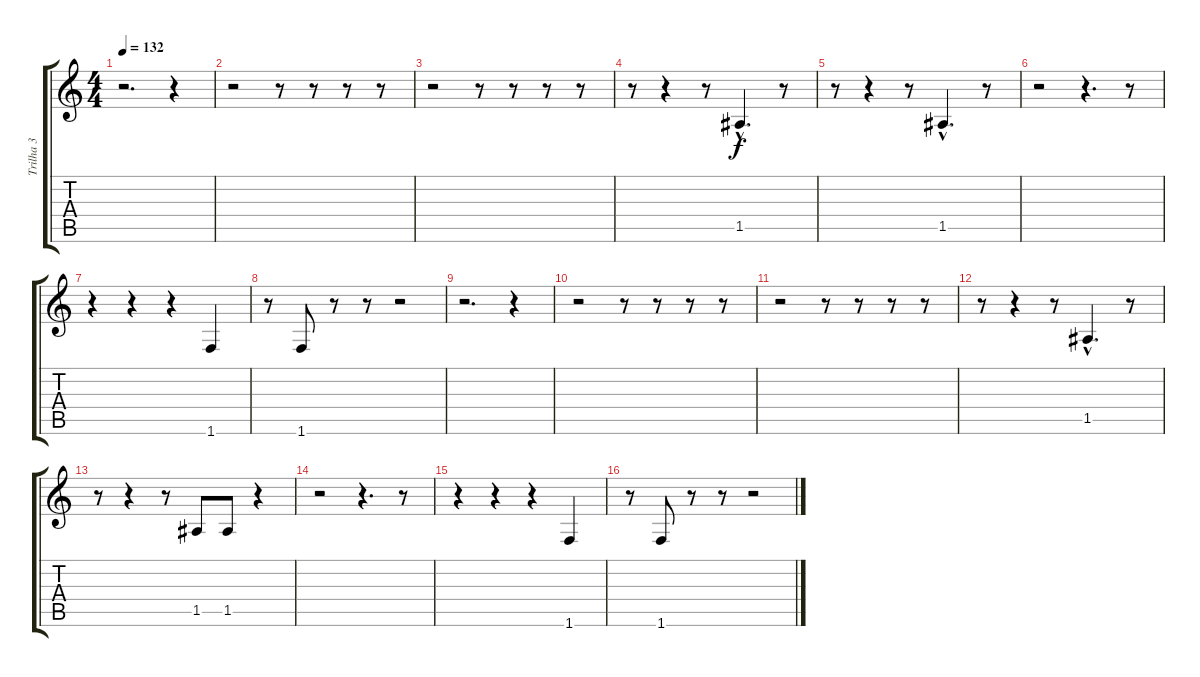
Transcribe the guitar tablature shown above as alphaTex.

\track ("Trilha 3" "Trilha 3") {instrument electricbasspick}
\staff {score tabs}
\tuning (E4 B3 G3 D3 A2 E2) {hide}
\ts (4 4)
\tempo 132
\clef g2
\ks c
r.2{d dy f} r.4 |
r.2 r.8 r.8 r.8 r.8 |
r.2 r.8 r.8 r.8 r.8 |
r.8 r.4 r.8 1.5{hac}.4{d} r.8 |
r.8 r.4 r.8 1.5{hac}.4{d} r.8 |
r.2 r.4{d} r.8 |
r.4 r.4 r.4 1.6.4 |
r.8 1.6.8 r.8 r.8 r.2 |
r.2{d} r.4 |
r.2 r.8 r.8 r.8 r.8 |
r.2 r.8 r.8 r.8 r.8 |
r.8 r.4 r.8 1.5{hac}.4{d} r.8 |
r.8 r.4 r.8 1.5.8 1.5.8 r.4 |
r.2 r.4{d} r.8 |
r.4 r.4 r.4 1.6.4 |
r.8 1.6.8 r.8 r.8 r.2
